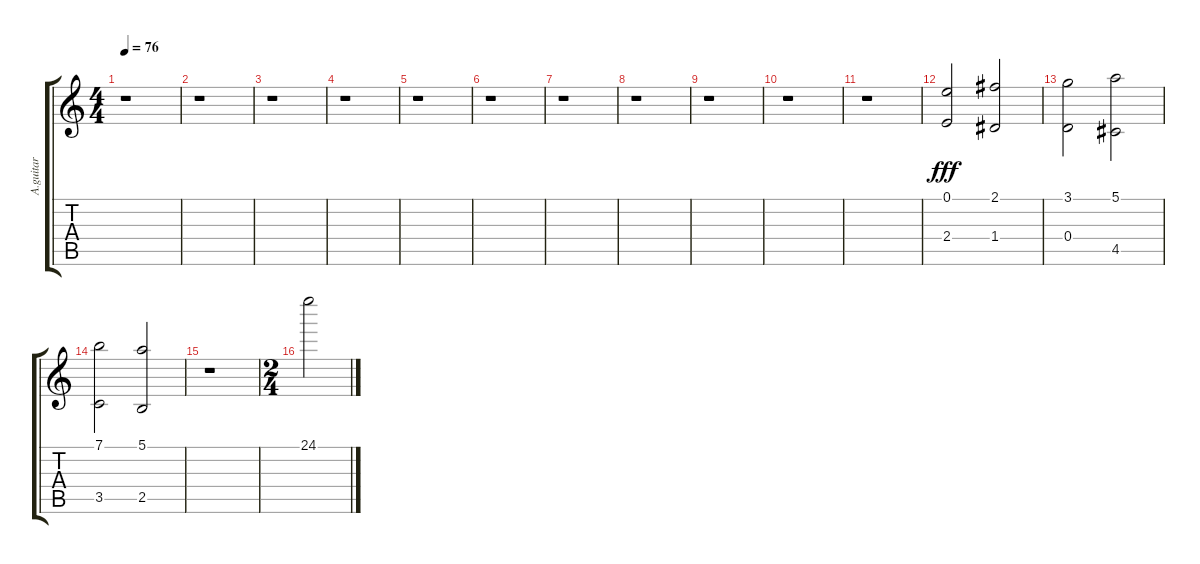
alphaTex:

\track ("A.guitar" "A.guitar") {instrument acousticguitarsteel}
\staff {score tabs}
\tuning (E4 B3 G3 D3 A2 E2) {hide}
\ts (4 4)
\tempo 76
\clef g2
\ks c
r.1{dy fff} |
r.1 |
r.1 |
r.1 |
r.1 |
r.1 |
r.1 |
r.1 |
r.1 |
r.1 |
r.1 |
(0.1 2.4).2 (2.1 1.4).2 |
(3.1 0.4).2 (5.1 4.5).2 |
(7.1 3.5).2 (5.1 2.5).2 |
r.1 |
\ts (2 4)
24.1.2
